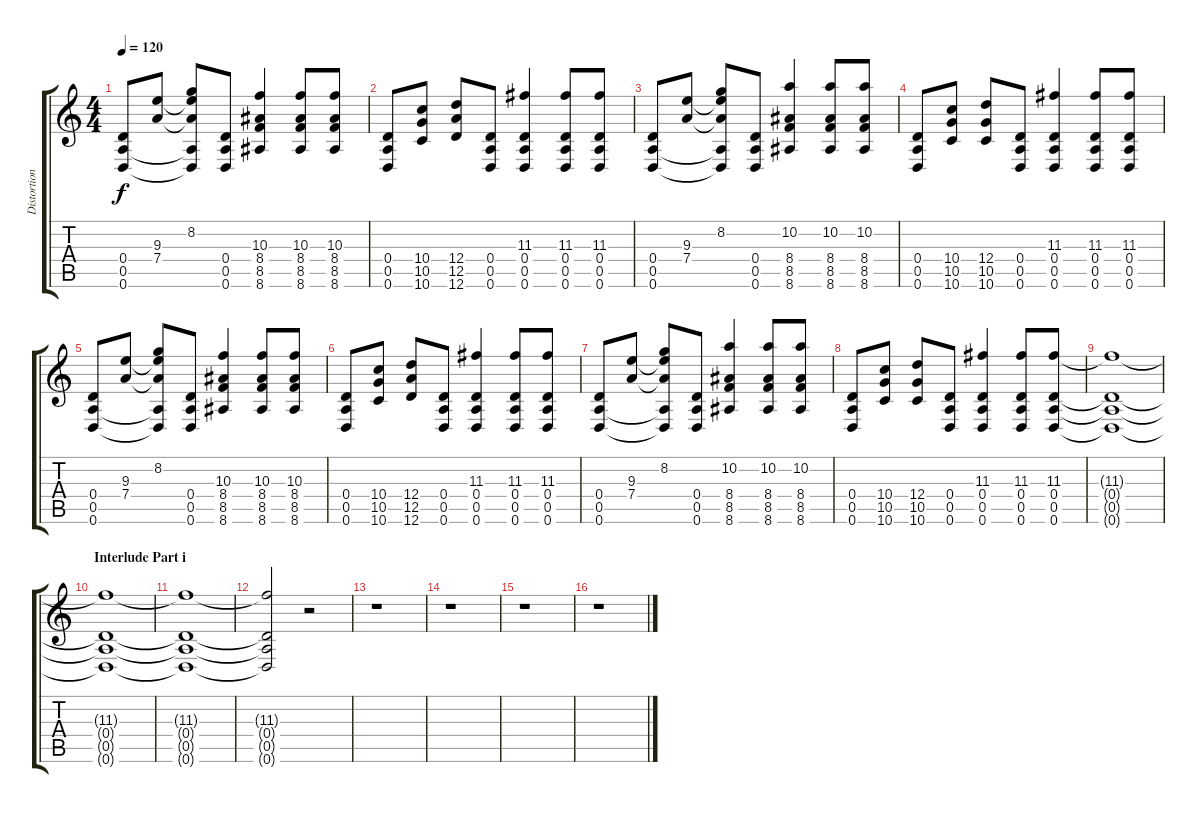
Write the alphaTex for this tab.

\track ("Distortion Guitar" "Distortion") {instrument distortionguitar}
\staff {score tabs}
\tuning (E4 B3 G3 D3 A2 D2) {hide}
\ts (4 4)
\tempo 120
\clef g2
\ks c
(0.4 0.5 0.6).8{dy f} (9.3 7.4).8 (8.2 9.3{t} 7.4{t} 0.5{t} 0.6{t}).8 (0.4 0.5 0.6).8 (10.3 8.4 8.5 8.6).4 (10.3 8.4 8.5 8.6).8 (10.3 8.4 8.5 8.6).8 |
(0.4 0.5 0.6).8 (10.4 10.5 10.6).8 (12.4 12.5 12.6).8 (0.4 0.5 0.6).8 (11.3 0.4 0.5 0.6).4 (11.3 0.4 0.5 0.6).8 (11.3 0.4 0.5 0.6).8 |
(0.4 0.5 0.6).8 (9.3 7.4).8 (8.2 9.3{t} 7.4{t} 0.5{t} 0.6{t}).8 (0.4 0.5 0.6).8 (10.2 8.4 8.5 8.6).4 (10.2 8.4 8.5 8.6).8 (10.2 8.4 8.5 8.6).8 |
(0.4 0.5 0.6).8 (10.4 10.5 10.6).8 (12.4 10.5 10.6).8 (0.4 0.5 0.6).8 (11.3 0.4 0.5 0.6).4 (11.3 0.4 0.5 0.6).8 (11.3 0.4 0.5 0.6).8 |
(0.4 0.5 0.6).8 (9.3 7.4).8 (8.2 9.3{t} 7.4{t} 0.5{t} 0.6{t}).8 (0.4 0.5 0.6).8 (10.3 8.4 8.5 8.6).4 (10.3 8.4 8.5 8.6).8 (10.3 8.4 8.5 8.6).8 |
(0.4 0.5 0.6).8 (10.4 10.5 10.6).8 (12.4 12.5 12.6).8 (0.4 0.5 0.6).8 (11.3 0.4 0.5 0.6).4 (11.3 0.4 0.5 0.6).8 (11.3 0.4 0.5 0.6).8 |
(0.4 0.5 0.6).8 (9.3 7.4).8 (8.2 9.3{t} 7.4{t} 0.5{t} 0.6{t}).8 (0.4 0.5 0.6).8 (10.2 8.4 8.5 8.6).4 (10.2 8.4 8.5 8.6).8 (10.2 8.4 8.5 8.6).8 |
(0.4 0.5 0.6).8 (10.4 10.5 10.6).8 (12.4 10.5 10.6).8 (0.4 0.5 0.6).8 (11.3 0.4 0.5 0.6).4 (11.3 0.4 0.5 0.6).8 (11.3 0.4 0.5 0.6).8 |
(11.3{t} 0.4{t} 0.5{t} 0.6{t}).1{volume 0} |
\section ("" "Interlude Part i")
(11.3{t} 0.4{t} 0.5{t} 0.6{t}).1 |
(11.3{t} 0.4{t} 0.5{t} 0.6{t}).1 |
(11.3{t} 0.4{t} 0.5{t} 0.6{t}).2 r.2 |
r.1{volume 13} |
r.1 |
r.1 |
r.1
